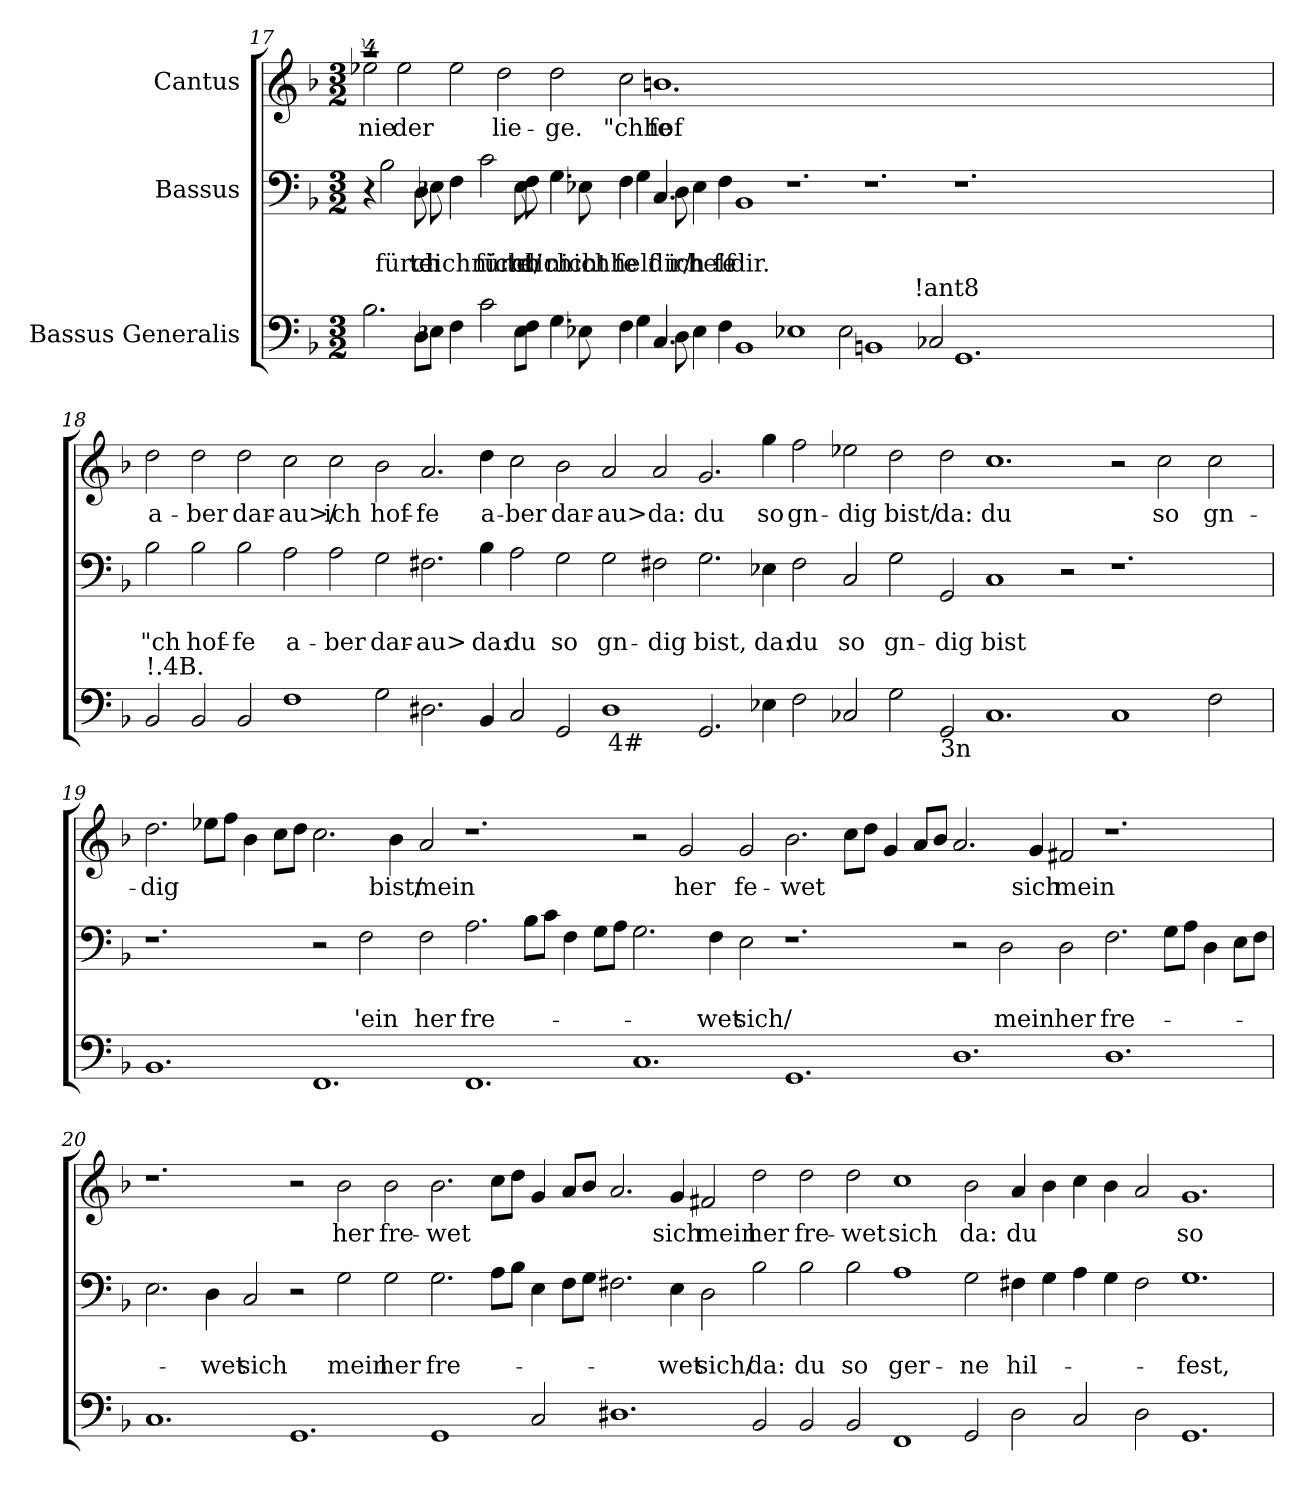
**kern	**kern	**text	**text	**kern	**text
*part3	*part2	*part2	*part2	*part1	*part1
*staff3	*staff2	*staff2	*staff2	*staff1	*staff1
*I"Bassus Generalis	*I"Bassus	*	*	*I"Cantus	*
!!LO:PB:g=z
*clefF4	*clefF4	*	*	*clefG2	*
*ITrd7c12	*	*	*	*	*
*k[b-]	*k[b-]	*	*	*k[b-]	*
*F:	*F:	*	*	*F:	*
*M3/2	*M3/2	*	*	*M3/2	*
=17	=17	=17	=17	=17	=17
!	!	!	!	!LO:TX:b:t=.	!
!	!	!	!	!LO:TX:b:t=.	!
!	!	!	!	!LO:N:vis=1	!LO:LY:b
*^	*	*	*	*^	*
2.BB-\	1ryy	4r	.	.	4%57raa	2ee-X\	nie-
!	!	!	!	!LO:LY:b	!	!	!
.	.	2B-\	.	fürch-	.	.	.
!	!	!	!	!	!	!	!LO:LY:b
.	.	.	.	.	.	2ee-\	-der
!	!	!	!	!LO:LY:b:rj	!	!	!
8DD\L	.	8D\	.	-te	.	.	.
!	!	!	!	!LO:LY:b	!	!	!
8EE-X\J	.	8E-X\	.	dichnicht/	.	.	.
4FF\	1ryy	4F\	.	.	.	2ee-\	.
!	!	!	!	!LO:LY:b	!	!	!
2C\	.	2c\	.	fürch-	.	.	.
!	!	!	!	!	!	!	!LO:LY:b
.	.	.	.	.	.	2dd\	lie-
!	!	!	!	!LO:LY:b:rj	!	!	!
8EE-\L	.	8E-\	.	-te	.	.	.
!	!	!	!	!LO:LY:b	!	!	!
8FF\J	.	8F\	.	dich	.	.	.
!	!	!	!	!LO:LY:b	!	!	!LO:LY:b
4.GG\	1ryy	4.G\	.	nicht	.	2dd\	-ge.
!	!	!	!	!LO:LY:b	!	!	!
8EE-X\	.	8E-X\	.	ichhelf-	.	.	.
!	!	!	!	!LO:LY:b	!	!	!LO:LY:b
4FF\	.	4F\	.	-fe	.	2cc\	"chhof-
4GG\	.	4G\	.	.	.	.	.
!	!	!	!	!LO:LY:b	!	!	!LO:LY:b
4.CC/	1ryy	4.C/	.	dir/	.	1.bn	-fe
!	!	!	!	!LO:LY:b	!	!	!
8DD\	.	8D\	.	ich	.	.	.
!	!	!	!	!LO:LY:b	!	!	!
4EE-\	.	4E-\	.	helf-	.	.	.
!	!	!	!	!LO:LY:b:rj	!	!	!
4FF\	.	4F\	.	-fe	.	.	.
!	!	!	!	!LO:LY:b	!	!	!
1BBB-	1ryy	1BB-	.	dir.	.	.	.
.	.	.	.	.	.	1ryy	.
1EE-X	1ryy	1.r	.	.	.	.	.
.	.	.	.	.	.	1ryy	.
2EE-\	1ryy	.	.	.	.	.	.
1BBBn<	.	1.r	.	.	.	1ryy	.
.	4ryy	.	.	.	.	.	.
.	32.ryy	.	.	.	.	.	.
!	!LO:TX:a:t=!ant8	!	!	!	!	!	!
.	1ryy	.	.	.	.	.	.
2CC-/	.	.	.	.	.	1ryy	.
1.GGG	.	1.r	.	.	.	.	.
.	1ryy	.	.	.	.	.	.
.	.	.	.	.	.	1ryy	.
.	1ryy	.	.	.	.	.	.
00ryy	.	00ryy	.	.	.	1ryy	.
.	1ryy	.	.	.	.	.	.
.	.	.	.	.	.	4%15ryy	.
.	1ryy	.	.	.	.	.	.
.	1ryy	.	.	.	.	.	.
.	2ryy	.	.	.	.	.	.
2.ryy	.	2.ryy	.	.	.	.	.
.	4ryy	.	.	.	.	.	.
.	8ryy	.	.	.	.	.	.
.	16ryy	.	.	.	.	.	.
.	64ryy	.	.	.	.	.	.
!!LO:LB:g=z
=18	=18	=18	=18	=18	=18	=18	=18
!LO:TX:a:t=!.4B.	!	!	!	!	!	!	!
!	!	!	!	!LO:LY:b	!	!	!LO:LY:b
*	*	*	*	*	*v	*v	*
2BBB-/	1ryy	2B-\	.	"ch	2dd\	a-
!	!	!	!	!LO:LY:b	!	!LO:LY:b
2BBB-/	.	2B-\	.	hof-	2dd\	-ber
!	!	!	!	!LO:LY:b:rj	!	!LO:LY:b:rj
2BBB-/	1ryy	2B-\	.	-fe	2dd\	dar-
!	!	!	!	!LO:LY:b	!	!LO:LY:b
1FF	.	2A\	.	a-	2cc\	-au>/
!	!	!	!	!LO:LY:b	!	!LO:LY:b
.	1ryy	2A\	.	-ber	2cc\	ich
!	!	!	!	!LO:LY:b	!	!LO:LY:b
2GG\	.	2G\	.	dar-	2b-\	hof-
!	!	!	!	!LO:LY:b	!	!LO:LY:b
2.DD#\	1ryy	2.F#X\	.	-au>	2.a/	-fe
!	!	!	!	!LO:LY:b	!	!LO:LY:b
4BBB-/	.	4B-\	.	da:	4dd\	a-
!	!	!	!	!LO:LY:b	!	!LO:LY:b
2CC/	1ryy	2A\	.	du	2cc\	-ber
!	!	!	!	!LO:LY:b	!	!LO:LY:b
2GGG/	.	2G\	.	so	2b-\	dar-
!	!	!	!	!LO:LY:b	!	!LO:LY:b
1DD#	64ryy	2G\	.	gn-	2a/	-au>
!	!LO:TX:b:t=4#	!	!	!	!	!
.	1ryy	.	.	.	.	.
!	!	!	!	!LO:LY:b:rj	!	!LO:LY:b:rj
.	.	2F#X\	.	-dig	2a/	da:
!	!	!	!	!LO:LY:b	!	!LO:LY:b
2.GGG/	.	2.G\	.	bist,	2.g/	du
.	1ryy	.	.	.	.	.
!	!	!	!	!LO:LY:b	!	!LO:LY:b
4EE-X\	.	4E-X\	.	da:	4gg\	so
!	!	!	!	!LO:LY:b	!	!LO:LY:b
2FF\	.	2F#\	.	du	2ff\	gn-
.	1ryy	.	.	.	.	.
!	!	!	!	!LO:LY:b	!	!LO:LY:b
2CC-/	.	2C/	.	so	2ee-X\	-dig
!	!	!	!	!LO:LY:b	!	!LO:LY:b
2GG>\	.	2G\	.	gn-	2dd\	bist/
.	1ryy	.	.	.	.	.
!LO:TX:b:t=3n	!	!	!	!	!	!
!	!	!	!	!LO:LY:b:rj	!	!LO:LY:b:rj
2GGG/	.	2GG/	.	-dig	2dd\	da:
!	!	!	!	!LO:LY:b	!	!LO:LY:b
1.CC-	.	1C	.	bist	1.cc	du
.	1ryy	.	.	.	.	.
.	.	2r	.	.	.	.
.	1ryy	.	.	.	.	.
1CC-	.	1.r	.	.	2r	.
!	!	!	!	!	!	!LO:LY:b
.	.	.	.	.	2cc\	so
.	2ryy	.	.	.	.	.
!	!	!	!	!	!	!LO:LY:b:rj
2FF\	.	.	.	.	2cc\	gn-
.	4ryy	.	.	.	.	.
.	8...ryy	.	.	.	.	.
!!LO:LB:g=z
=19	=19	=19	=19	=19	=19	=19
!	!	!	!	!	!	!LO:LY:b
*v	*v	*	*	*	*	*
1.BBB-	1.r	.	.	2.dd\	-dig
.	.	.	.	8ee-X\L	.
.	.	.	.	8ff\J	.
.	.	.	.	4b-\	.
.	.	.	.	8cc\L	.
.	.	.	.	8dd\J	.
1.FFF	2r	.	.	2.cc\	.
!	!	!	!LO:LY:b	!	!
.	2F\	.	'ein	.	.
!	!	!	!	!	!LO:LY:b
.	.	.	.	4b-\	bist/
!	!	!	!LO:LY:b:rj	!	!LO:LY:b
.	2F\	.	her	2a/	mein
!	!	!	!LO:LY:b	!	!
1.FFF	2.A\	.	fre-	1.r	.
.	8B-\L	.	.	.	.
.	8c\J	.	.	.	.
.	4F\	.	.	.	.
.	8G\L	.	.	.	.
.	8A\J	.	.	.	.
1.CC	2.G\	.	.	2r	.
!	!	!	!	!	!LO:LY:b
.	.	.	.	2g/	her
!	!	!	!LO:LY:b	!	!
.	4F\	.	-wet	.	.
!	!	!	!LO:LY:b	!	!LO:LY:b:rj
.	2E\	.	sich/	2g/	fe-
!	!	!	!	!	!LO:LY:b
1.GGG	1.r	.	.	2.b-\	-wet
.	.	.	.	8cc\L	.
.	.	.	.	8dd\J	.
.	.	.	.	4g/	.
.	.	.	.	8a/L	.
.	.	.	.	8b-/J	.
1.DD	2r	.	.	2.a/	.
!	!	!	!LO:LY:b	!	!
.	2D\	.	mein	.	.
!	!	!	!	!	!LO:LY:b
.	.	.	.	4g/	sich
!	!	!	!LO:LY:b:rj	!	!LO:LY:b
.	2D\	.	her	2f#X/	mein
!	!	!	!LO:LY:b	!	!
1.DD	2.F\	.	fre-	1.r	.
.	8G\L	.	.	.	.
.	8A\J	.	.	.	.
.	4D\	.	.	.	.
.	8E\L	.	.	.	.
.	8F\J	.	.	.	.
!!LO:LB:g=z
=20	=20	=20	=20	=20	=20
1.CC	2.E\	.	.	1.r	.
!	!	!	!LO:LY:b	!	!
.	4D\	.	-wet	.	.
!	!	!	!LO:LY:b	!	!
.	2C/	.	sich	.	.
1.GGG	2r	.	.	2r	.
!	!	!	!LO:LY:b	!	!LO:LY:b
.	2G\	.	mein	2b-\	her
!	!	!	!LO:LY:b:rj	!	!LO:LY:b:rj
.	2G\	.	her	2b-\	fre-
!	!	!	!LO:LY:b	!	!LO:LY:b
1GGG	2.G\	.	fre-	2.b-\	-wet
.	8A\L	.	.	8cc\L	.
.	8B-\J	.	.	8dd\J	.
2CC/	4E\	.	.	4g/	.
.	8F\L	.	.	8a/L	.
.	8G\J	.	.	8b-/J	.
1.DD#	2.F#X\	.	.	2.a/	.
!	!	!	!LO:LY:b	!	!LO:LY:b
.	4E\	.	-wet	4g/	sich
!	!	!	!LO:LY:b	!	!LO:LY:b
.	2D\	.	sich/	2f#X/	mein
!	!	!	!LO:LY:b	!	!LO:LY:b
2BBB-/	2B-\	.	da:	2dd\	her
!	!	!	!LO:LY:b	!	!LO:LY:b
2BBB-/	2B-\	.	du	2dd\	fre-
!	!	!	!LO:LY:b	!	!LO:LY:b
2BBB-/	2B-\	.	so	2dd\	-wet
!	!	!	!LO:LY:b	!	!LO:LY:b
1FFF	1A	.	ger-	1cc	sich
!	!	!	!LO:LY:b	!	!LO:LY:b
2GGG/	2G\	.	-ne	2b-\	da:
!	!	!	!LO:LY:b	!	!LO:LY:b
2DD#\	4F#X\	.	hil-	4a/	du
.	4G\	.	.	4b-\	.
2CC/	4A\	.	.	4cc\	.
.	4G\	.	.	4b-\	.
2DD#\	2F#\	.	.	2a/	.
!	!	!	!LO:LY:b	!	!LO:LY:b
1.GGG	1.G	.	-fest,	1.g	so
=	=	=	=	=	=
*-	*-	*-	*-	*-	*-
